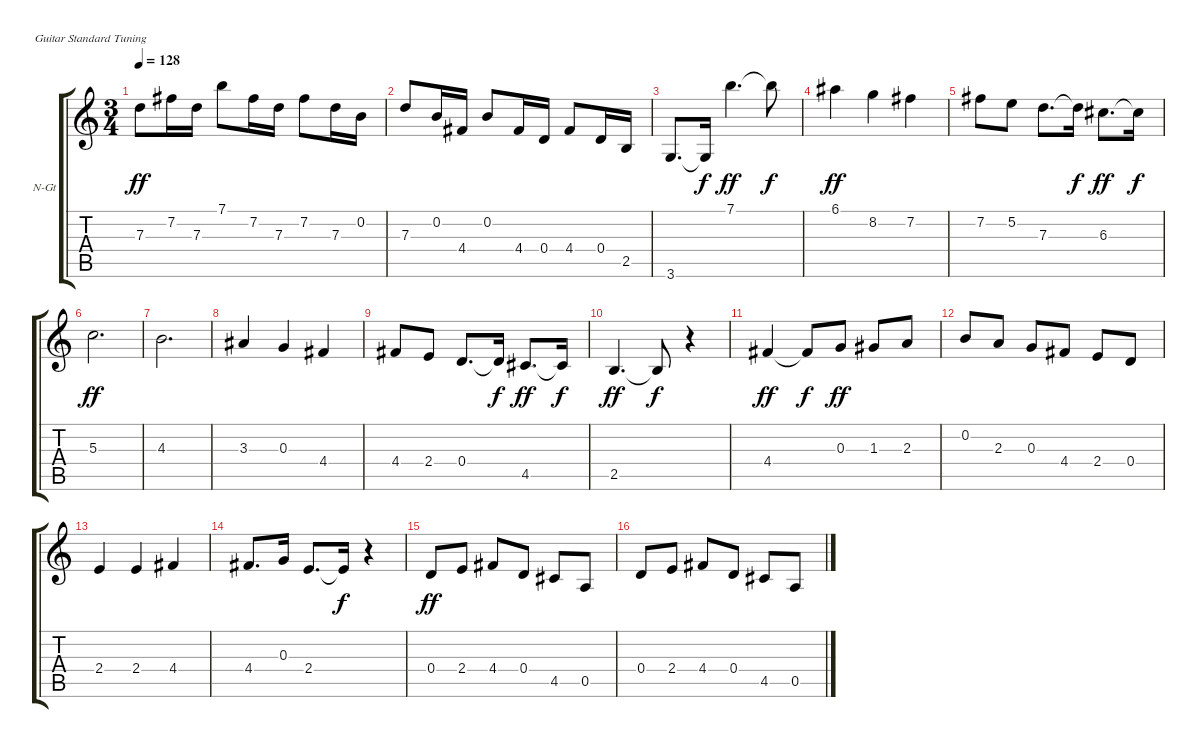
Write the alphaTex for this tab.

\bracketExtendMode groupsimilarinstruments
\firstSystemTrackNameOrientation horizontal
\otherSystemsTrackNameOrientation horizontal
\track ("Guitar 1" "N-Gt") {instrument acousticguitarnylon}
\staff {score tabs}
\tuning (E4 B3 G3 D3 A2 E2)
\ts (3 4)
\tempo 128
\clef g2
\ks c
7.3.8{dy ff} 7.2.16 7.3.16 7.1.8 7.2.16 7.3.16 7.2.8 7.3.16 0.2.16 |
7.3.8 0.2.16 4.4.16 0.2.8 4.4.16 0.4.16 4.4.8 0.4.16 2.5.16 |
3.6.8{d} 3.6{t}.16{dy f} 7.1.4{d dy ff} 7.1{t}.8{dy f} |
6.1.4{dy ff} 8.2.4 7.2.4 |
7.2.8 5.2.8 7.3.8{d} 7.3{t}.16{dy f} 6.3.8{d dy ff} 6.3{t}.16{dy f} |
5.3.2{d dy ff} |
4.3.2{d} |
3.3.4 0.3.4 4.4.4 |
4.4.8 2.4.8 0.4.8{d} 0.4{t}.16{dy f} 4.5.8{d dy ff} 4.5{t}.16{dy f} |
2.5.4{d dy ff} 2.5{t}.8{dy f} r.4 |
4.4.4{dy ff} 4.4{t}.8{dy f} 0.3.8{dy ff} 1.3.8 2.3.8 |
0.2.8 2.3.8 0.3.8 4.4.8 2.4.8 0.4.8 |
2.4.4 2.4.4 4.4.4 |
4.4.8{d} 0.3.16 2.4.8{d} 2.4{t}.16{dy f} r.4 |
0.4.8{dy ff} 2.4.8 4.4.8 0.4.8 4.5.8 0.5.8 |
0.4.8 2.4.8 4.4.8 0.4.8 4.5.8 0.5.8
